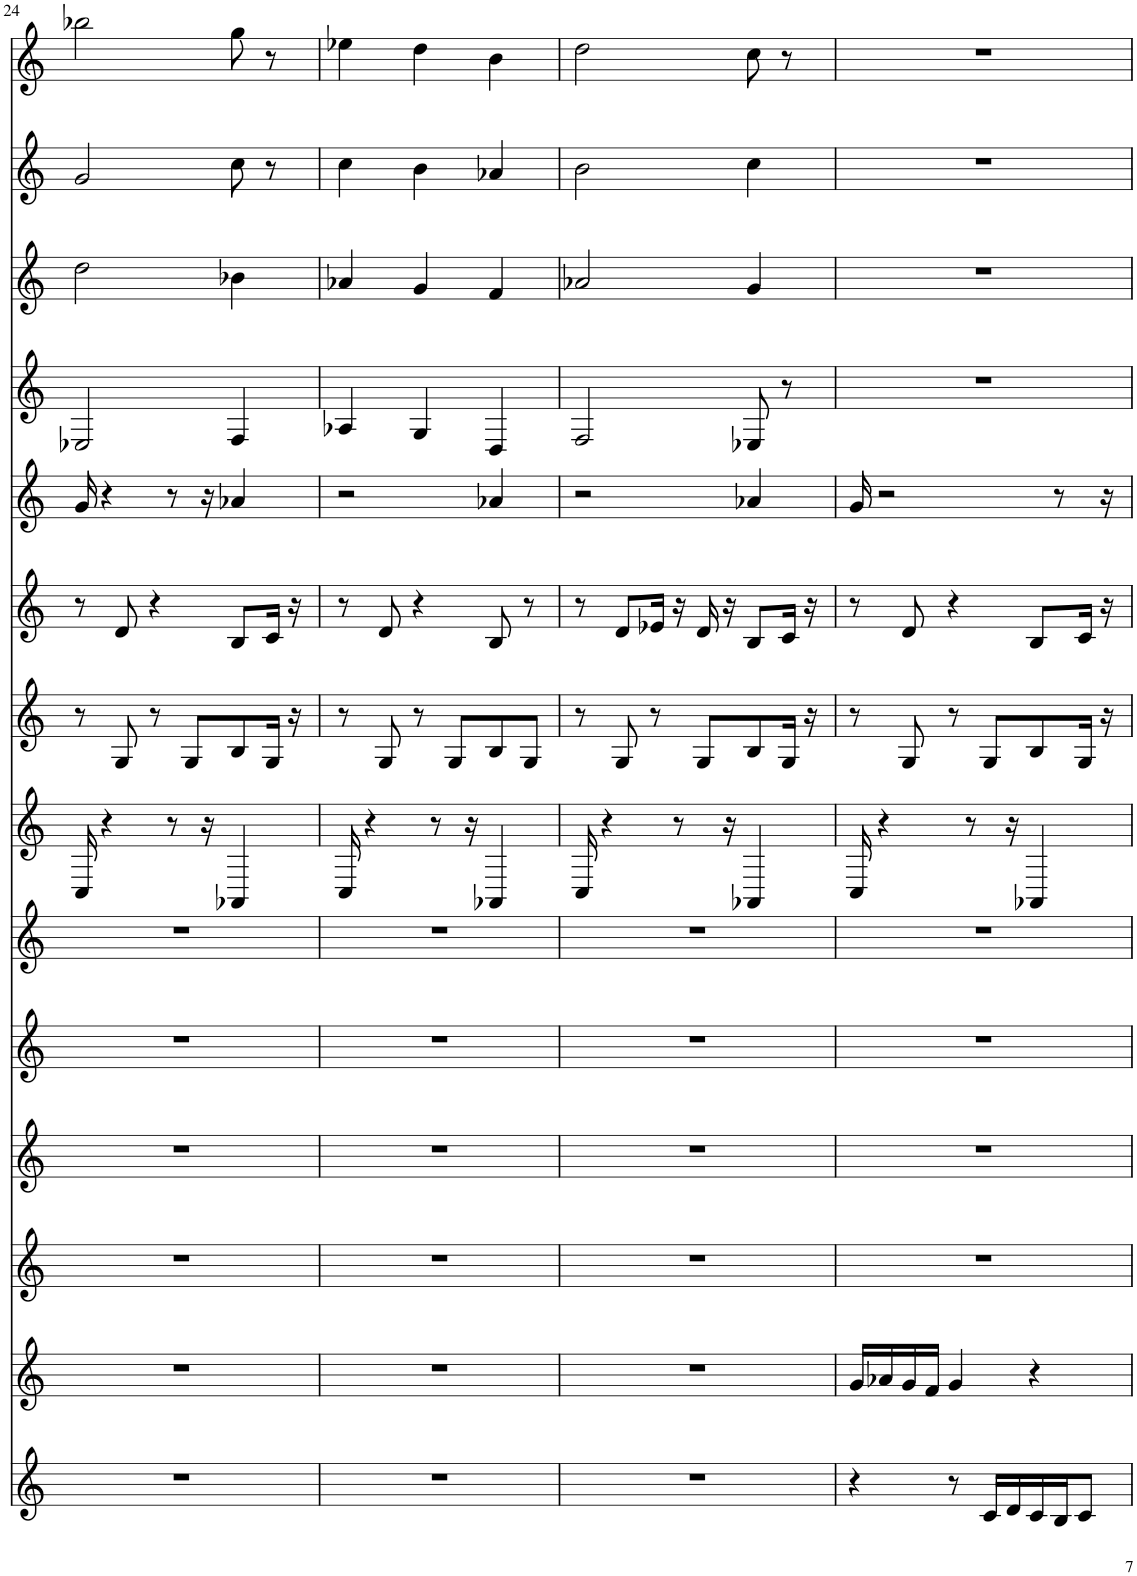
**kern	**kern	**kern	**kern	**kern	**kern	**kern	**kern	**kern	**kern	**kern	**kern	**kern	**kern
*part14	*part13	*part12	*part11	*part10	*part9	*part8	*part7	*part6	*part5	*part4	*part3	*part2	*part1
*staff14	*staff13	*staff12	*staff11	*staff10	*staff9	*staff8	*staff7	*staff6	*staff5	*staff4	*staff3	*staff2	*staff1
*I"TRACK 15	*I"TRACK 14	*I"TRACK 12	*I"TRACK 11	*I"TRACK 10	*I"TRACK 09	*I"TRACK 08	*I"TRACK 07	*I"TRACK 06	*I"TRACK 05	*I"TRACK 04	*I"TRACK 03	*I"TRACK 02	*I"TRACK 01
!!LO:PB:g=z
*clefG2	*clefG2	*clefG2	*clefG2	*clefG2	*clefG2	*clefG2	*clefG2	*clefG2	*clefG2	*clefG2	*clefG2	*clefG2	*clefG2
*k[]	*k[]	*k[]	*k[]	*k[]	*k[]	*k[]	*k[]	*k[]	*k[]	*k[]	*k[]	*k[]	*k[]
*M6/8	*M6/8	*M6/8	*M6/8	*M6/8	*M6/8	*M6/8	*M6/8	*M6/8	*M6/8	*M6/8	*M6/8	*M6/8	*M6/8
=24	=24	=24	=24	=24	=24	=24	=24	=24	=24	=24	=24	=24	=24
2.r	2.r	2.r	2.r	2.r	2.r	16C/	8r	8r	16g/	2E-X/	2dd\	2g/	2bb-X\
.	.	.	.	.	.	4r	.	.	4r	.	.	.	.
.	.	.	.	.	.	.	8G/	8d/	.	.	.	.	.
.	.	.	.	.	.	.	8r	4r	.	.	.	.	.
.	.	.	.	.	.	8r	.	.	8r	.	.	.	.
.	.	.	.	.	.	.	8G/L	.	.	.	.	.	.
.	.	.	.	.	.	16r	.	.	16r	.	.	.	.
.	.	.	.	.	.	4AA-X/	8B/	8B/L	4a-X/	4F/	4b-X\	8cc\	8gg\
.	.	.	.	.	.	.	16G/Jk	16c/Jk	.	.	.	8r	8r
.	.	.	.	.	.	.	16r	16r	.	.	.	.	.
=25	=25	=25	=25	=25	=25	=25	=25	=25	=25	=25	=25	=25	=25
2.r	2.r	2.r	2.r	2.r	2.r	16C/	8r	8r	2r	4A-X/	4a-X/	4cc\	4ee-X\
.	.	.	.	.	.	4r	.	.	.	.	.	.	.
.	.	.	.	.	.	.	8G/	8d/	.	.	.	.	.
.	.	.	.	.	.	.	8r	4r	.	4G/	4g/	4b\	4dd\
.	.	.	.	.	.	8r	.	.	.	.	.	.	.
.	.	.	.	.	.	.	8G/L	.	.	.	.	.	.
.	.	.	.	.	.	16r	.	.	.	.	.	.	.
.	.	.	.	.	.	4AA-X/	8B/	8B/	4a-X/	4D/	4f/	4a-X/	4b\
.	.	.	.	.	.	.	8G/J	8r	.	.	.	.	.
=26	=26	=26	=26	=26	=26	=26	=26	=26	=26	=26	=26	=26	=26
2.r	2.r	2.r	2.r	2.r	2.r	16C/	8r	8r	2r	2F/	2a-X/	2b\	2dd\
.	.	.	.	.	.	4r	.	.	.	.	.	.	.
.	.	.	.	.	.	.	8G/	8d/L	.	.	.	.	.
.	.	.	.	.	.	.	8r	16e-X/Jk	.	.	.	.	.
.	.	.	.	.	.	8r	.	16r	.	.	.	.	.
.	.	.	.	.	.	.	8G/L	16d/	.	.	.	.	.
.	.	.	.	.	.	16r	.	16r	.	.	.	.	.
.	.	.	.	.	.	4AA-X/	8B/	8B/L	4a-X/	8E-X/	4g/	4cc\	8cc\
.	.	.	.	.	.	.	16G/Jk	16c/Jk	.	8r	.	.	8r
.	.	.	.	.	.	.	16r	16r	.	.	.	.	.
=27	=27	=27	=27	=27	=27	=27	=27	=27	=27	=27	=27	=27	=27
4r	16g/LL	2.r	2.r	2.r	2.r	16C/	8r	8r	16g/	2.r	2.r	2.r	2.r
.	16a-X/	.	.	.	.	4r	.	.	2r	.	.	.	.
.	16g/	.	.	.	.	.	8G/	8d/	.	.	.	.	.
.	16f/JJ	.	.	.	.	.	.	.	.	.	.	.	.
8r	4g/	.	.	.	.	.	8r	4r	.	.	.	.	.
.	.	.	.	.	.	8r	.	.	.	.	.	.	.
16c/LL	.	.	.	.	.	.	8G/L	.	.	.	.	.	.
16d/	.	.	.	.	.	16r	.	.	.	.	.	.	.
16c/	4r	.	.	.	.	4AA-X/	8B/	8B/L	.	.	.	.	.
16B/J	.	.	.	.	.	.	.	.	8r	.	.	.	.
8c/J	.	.	.	.	.	.	16G/Jk	16c/Jk	.	.	.	.	.
.	.	.	.	.	.	.	16r	16r	16r	.	.	.	.
=	=	=	=	=	=	=	=	=	=	=	=	=	=
*-	*-	*-	*-	*-	*-	*-	*-	*-	*-	*-	*-	*-	*-
